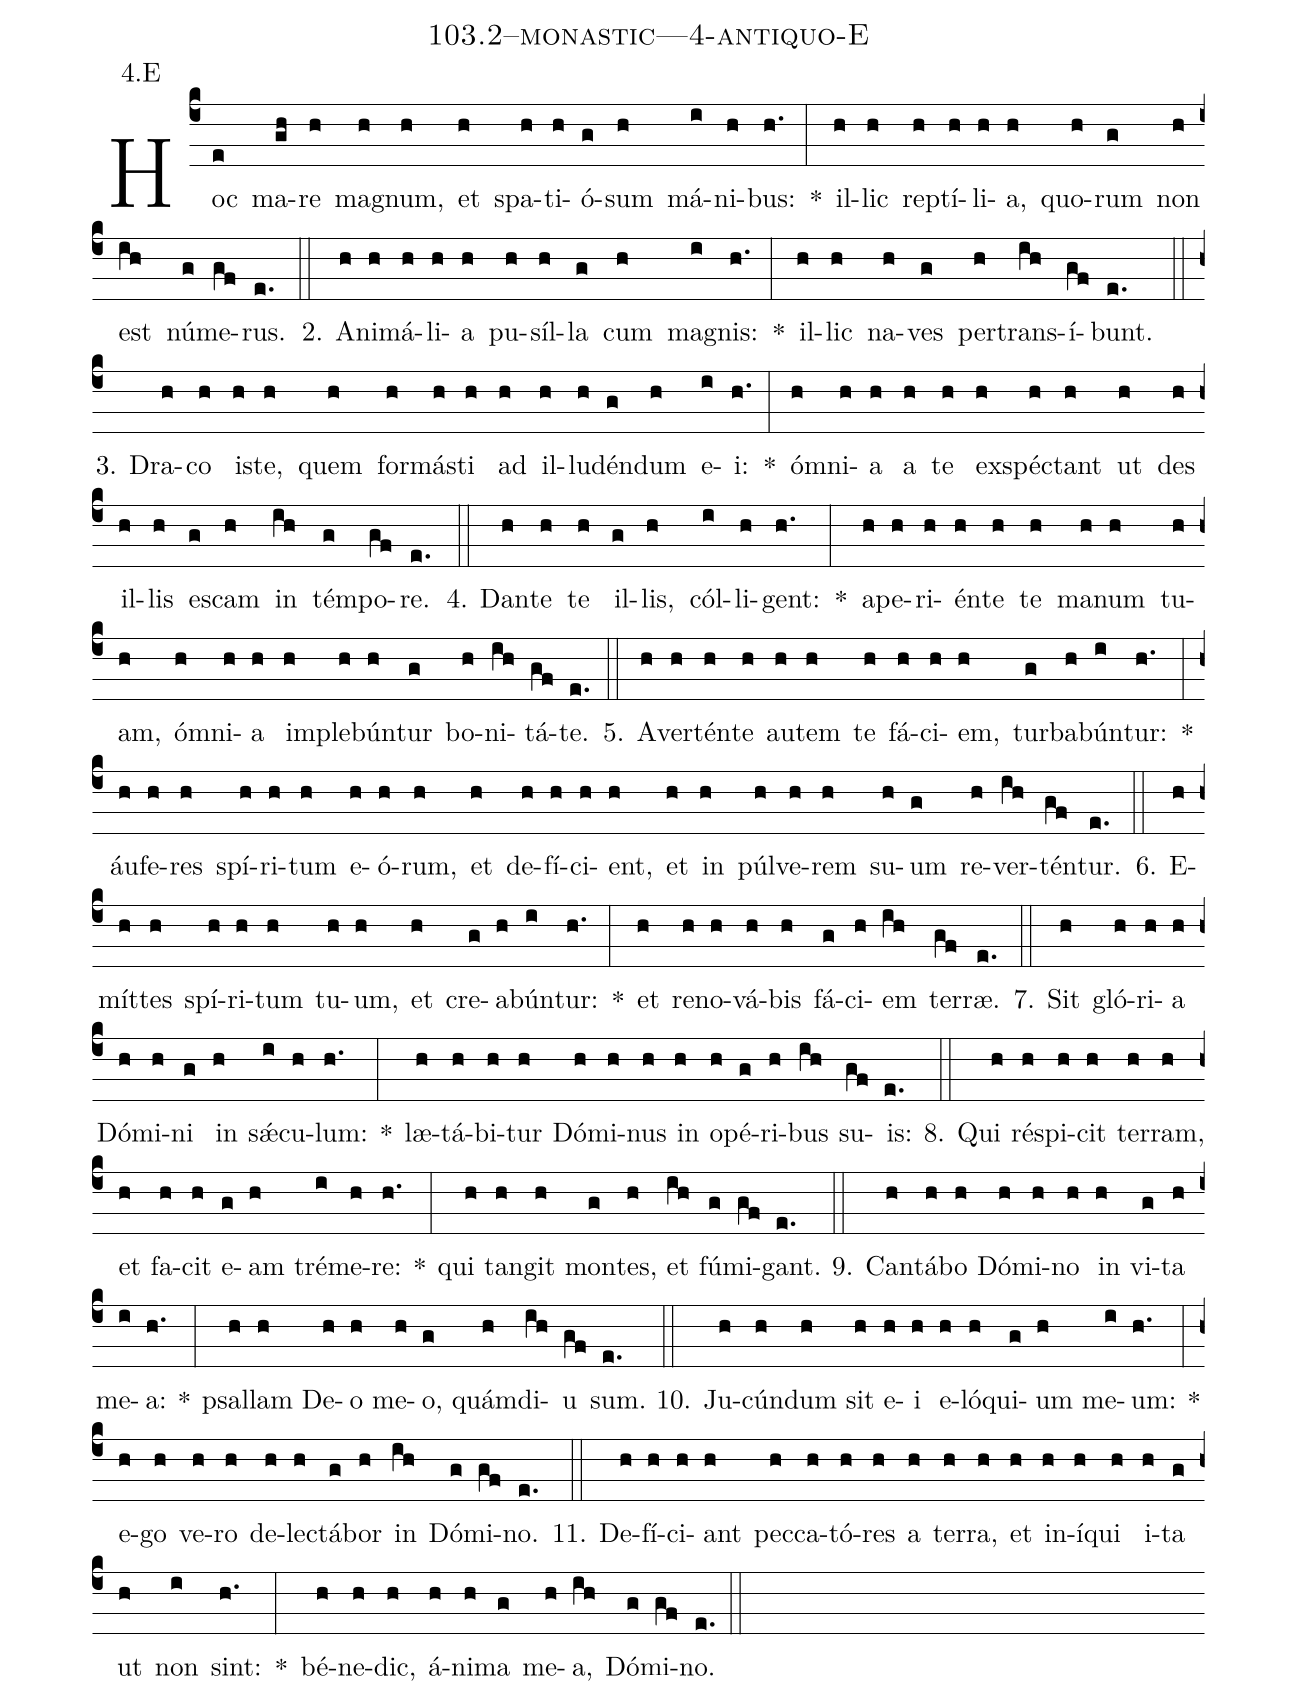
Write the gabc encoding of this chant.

name: 103.2--monastic---4-antiquo-E;
annotation: 4.E;
%%
(c4)Hoc(e) ma(gh)re(h) ma(h)gnum,(h) et(h) spa(h)ti(h)ó(g)sum(h) má(i)ni(h)bus:(h.) *(:) il(h)lic(h) rep(h)tí(h)li(h)a,(h) quo(h)rum(g) non(h) est(ih) nú(g)me(gf)rus.(e.) (::)
2. A(h)ni(h)má(h)li(h)a(h) pu(h)síl(h)la(g) cum(h) ma(i)gnis:(h.) *(:) il(h)lic(h) na(h)ves(g) per(h)trans(ih)í(gf)bunt.(e.) (::)
3. Dra(h)co(h) is(h)te,(h) quem(h) for(h)más(h)ti(h) ad(h) il(h)lu(h)dén(g)dum(h) e(i)i:(h.) *(:) óm(h)ni(h)a(h) a(h) te(h) ex(h)spéc(h)tant(h) ut(h) des(h) il(h)lis(h) es(g)cam(h) in(ih) tém(g)po(gf)re.(e.) (::)
4. Dan(h)te(h) te(h) il(g)lis,(h) cól(i)li(h)gent:(h.) *(:) a(h)pe(h)ri(h)én(h)te(h) te(h) ma(h)num(h) tu(h)am,(h) óm(h)ni(h)a(h) im(h)ple(h)bún(h)tur(g) bo(h)ni(ih)tá(gf)te.(e.) (::)
5. A(h)ver(h)tén(h)te(h) au(h)tem(h) te(h) fá(h)ci(h)em,(h) tur(g)ba(h)bún(i)tur:(h.) *(:) áu(h)fe(h)res(h) spí(h)ri(h)tum(h) e(h)ó(h)rum,(h) et(h) de(h)fí(h)ci(h)ent,(h) et(h) in(h) púl(h)ve(h)rem(h) su(h)um(g) re(h)ver(ih)tén(gf)tur.(e.) (::)
6. E(h)mít(h)tes(h) spí(h)ri(h)tum(h) tu(h)um,(h) et(h) cre(g)a(h)bún(i)tur:(h.) *(:) et(h) re(h)no(h)vá(h)bis(h) fá(g)ci(h)em(ih) ter(gf)ræ.(e.) (::)
7. Sit(h) gló(h)ri(h)a(h) Dó(h)mi(h)ni(g) in(h) sǽ(i)cu(h)lum:(h.) *(:) læ(h)tá(h)bi(h)tur(h) Dó(h)mi(h)nus(h) in(h) o(h)pé(g)ri(h)bus(ih) su(gf)is:(e.) (::)
8. Qui(h) ré(h)spi(h)cit(h) ter(h)ram,(h) et(h) fa(h)cit(h) e(g)am(h) tré(i)me(h)re:(h.) *(:) qui(h) tan(h)git(h) mon(g)tes,(h) et(ih) fú(g)mi(gf)gant.(e.) (::)
9. Can(h)tá(h)bo(h) Dó(h)mi(h)no(h) in(h) vi(g)ta(h) me(i)a:(h.) *(:) psal(h)lam(h) De(h)o(h) me(h)o,(g) quám(h)di(ih)u(gf) sum.(e.) (::)
10. Ju(h)cún(h)dum(h) sit(h) e(h)i(h) e(h)ló(h)qui(g)um(h) me(i)um:(h.) *(:) e(h)go(h) ve(h)ro(h) de(h)lec(h)tá(g)bor(h) in(ih) Dó(g)mi(gf)no.(e.) (::)
11. De(h)fí(h)ci(h)ant(h) pec(h)ca(h)tó(h)res(h) a(h) ter(h)ra,(h) et(h) in(h)í(h)qui(h) i(h)ta(g) ut(h) non(i) sint:(h.) *(:) bé(h)ne(h)dic,(h) á(h)ni(h)ma(g) me(h)a,(ih) Dó(g)mi(gf)no.(e.) (::)
